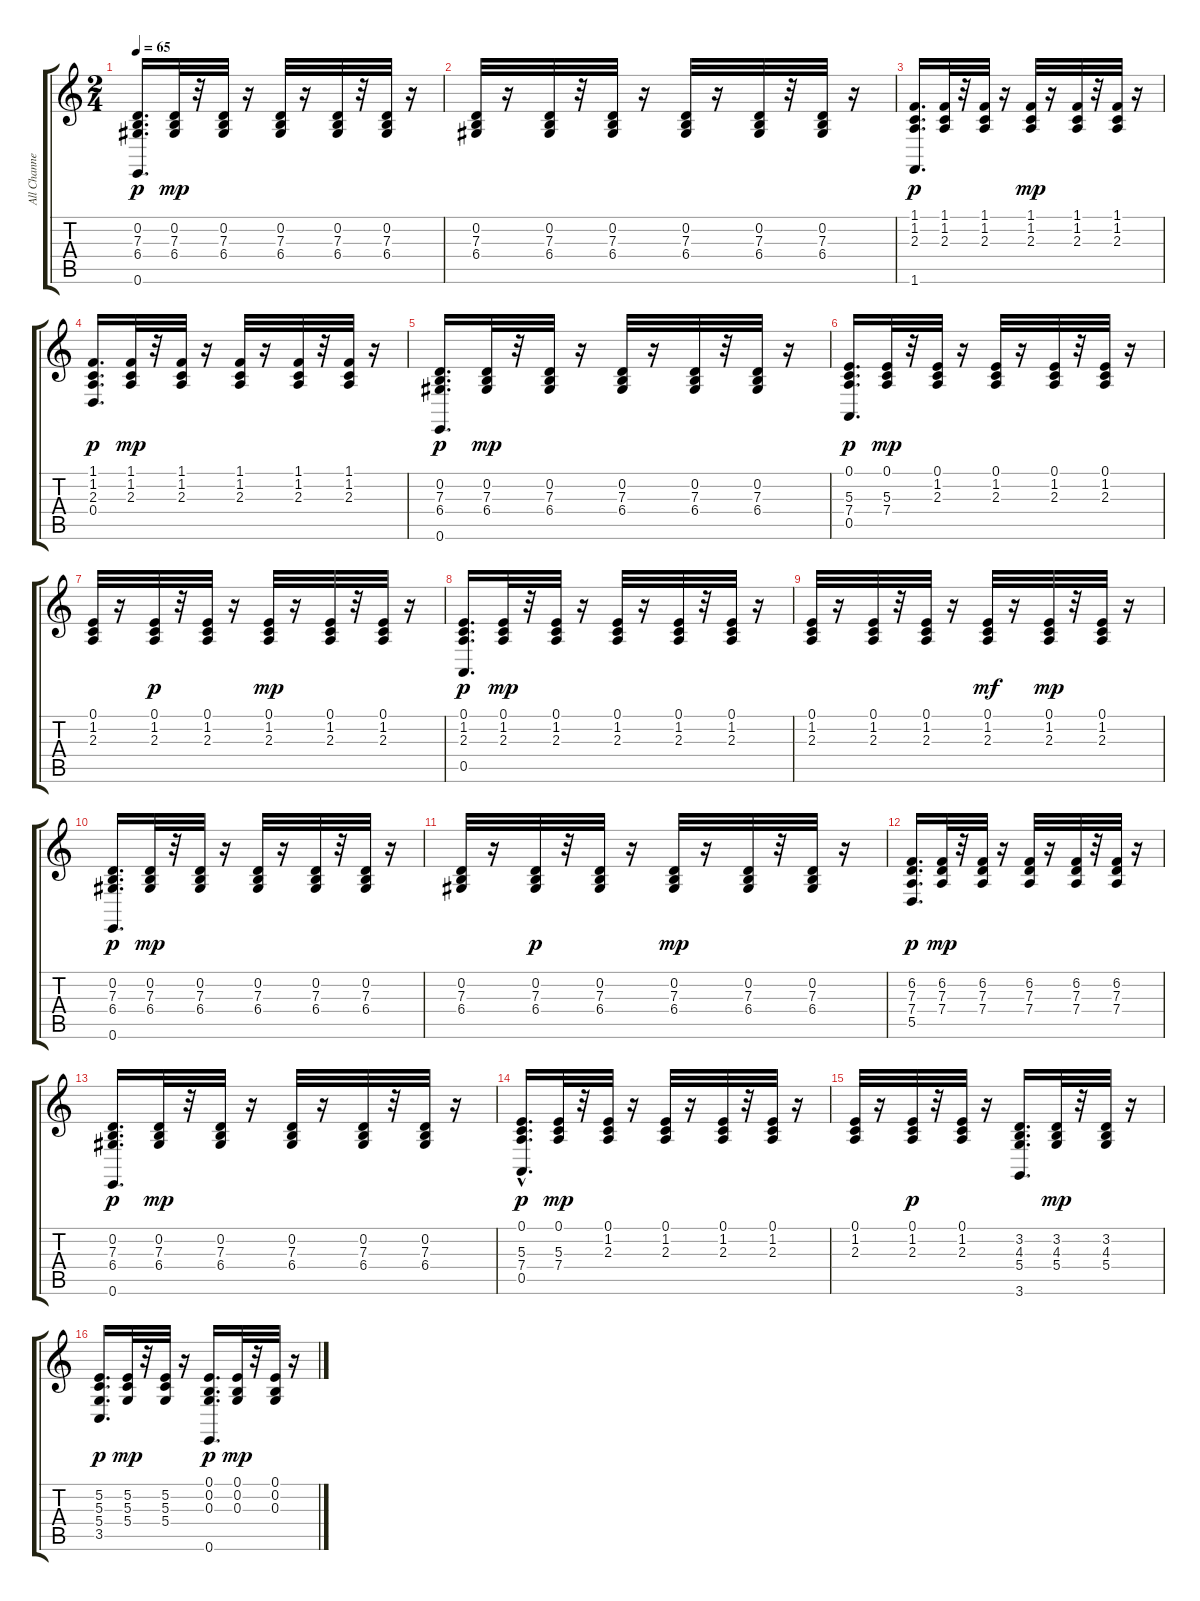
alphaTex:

\track ("All Channels*merged" "All Channe") {instrument electricpiano2}
\staff {score tabs}
\tuning (E4 B3 G3 D3 A2 E2) {hide}
\ts (2 4)
\tempo 65
\clef g2
\ks c
(0.2 7.3 6.4 0.6).16{d dy p} (0.2 7.3 6.4).32{dy mp} r.32 (0.2 7.3 6.4).32 r.16 (0.2 7.3 6.4).32 r.16 (0.2 7.3 6.4).32 r.32 (0.2 7.3 6.4).32 r.16 |
(0.2 7.3 6.4).32 r.16 (0.2 7.3 6.4).32 r.32 (0.2 7.3 6.4).32 r.16 (0.2 7.3 6.4).32 r.16 (0.2 7.3 6.4).32 r.32 (0.2 7.3 6.4).32 r.16 |
(1.1 1.2 2.3 1.6).16{d dy p} (1.1 1.2 2.3).32 r.32 (1.1 1.2 2.3).32 r.16 (1.1 1.2 2.3).32{dy mp} r.16 (1.1 1.2 2.3).32 r.32 (1.1 1.2 2.3).32 r.16 |
(1.1 1.2 2.3 0.4).16{d dy p} (1.1 1.2 2.3).32{dy mp} r.32 (1.1 1.2 2.3).32 r.16 (1.1 1.2 2.3).32 r.16 (1.1 1.2 2.3).32 r.32 (1.1 1.2 2.3).32 r.16 |
(0.2 7.3 6.4 0.6).16{d dy p} (0.2 7.3 6.4).32{dy mp} r.32 (0.2 7.3 6.4).32 r.16 (0.2 7.3 6.4).32 r.16 (0.2 7.3 6.4).32 r.32 (0.2 7.3 6.4).32 r.16 |
(0.1 5.3 7.4 0.5).16{d dy p} (0.1 5.3 7.4).32{dy mp} r.32 (0.1 1.2 2.3).32 r.16 (0.1 1.2 2.3).32 r.16 (0.1 1.2 2.3).32 r.32 (0.1 1.2 2.3).32 r.16 |
(0.1 1.2 2.3).32 r.16 (0.1 1.2 2.3).32{dy p} r.32 (0.1 1.2 2.3).32 r.16 (0.1 1.2 2.3).32{dy mp} r.16 (0.1 1.2 2.3).32 r.32 (0.1 1.2 2.3).32 r.16 |
(0.1 1.2 2.3 0.5).16{d dy p} (0.1 1.2 2.3).32{dy mp} r.32 (0.1 1.2 2.3).32 r.16 (0.1 1.2 2.3).32 r.16 (0.1 1.2 2.3).32 r.32 (0.1 1.2 2.3).32 r.16 |
(0.1 1.2 2.3).32 r.16 (0.1 1.2 2.3).32 r.32 (0.1 1.2 2.3).32 r.16 (0.1 1.2 2.3).32{dy mf} r.16 (0.1 1.2 2.3).32{dy mp} r.32 (0.1 1.2 2.3).32 r.16 |
(0.2 7.3 6.4 0.6).16{d dy p} (0.2 7.3 6.4).32{dy mp} r.32 (0.2 7.3 6.4).32 r.16 (0.2 7.3 6.4).32 r.16 (0.2 7.3 6.4).32 r.32 (0.2 7.3 6.4).32 r.16 |
(0.2 7.3 6.4).32 r.16 (0.2 7.3 6.4).32{dy p} r.32 (0.2 7.3 6.4).32 r.16 (0.2 7.3 6.4).32{dy mp} r.16 (0.2 7.3 6.4).32 r.32 (0.2 7.3 6.4).32 r.16 |
(6.2 7.3 7.4 5.5).16{d dy p} (6.2 7.3 7.4).32{dy mp} r.32 (6.2 7.3 7.4).32 r.16 (6.2 7.3 7.4).32 r.16 (6.2 7.3 7.4).32 r.32 (6.2 7.3 7.4).32 r.16 |
(0.2 7.3 6.4 0.6).16{d dy p} (0.2 7.3 6.4).32{dy mp} r.32 (0.2 7.3 6.4).32 r.16 (0.2 7.3 6.4).32 r.16 (0.2 7.3 6.4).32 r.32 (0.2 7.3 6.4).32 r.16 |
(0.1 5.3 7.4 0.5{hac}).16{d dy p} (0.1 5.3 7.4).32{dy mp} r.32 (0.1 1.2 2.3).32 r.16 (0.1 1.2 2.3).32 r.16 (0.1 1.2 2.3).32 r.32 (0.1 1.2 2.3).32 r.16 |
(0.1 1.2 2.3).32 r.16 (0.1 1.2 2.3).32{dy p} r.32 (0.1 1.2 2.3).32 r.16 (3.2 4.3 5.4 3.6).16{d} (3.2 4.3 5.4).32{dy mp} r.32 (3.2 4.3 5.4).32 r.16 |
(5.2 5.3 5.4 3.5).16{d dy p} (5.2 5.3 5.4).32{dy mp} r.32 (5.2 5.3 5.4).32 r.16 (0.1 0.2 0.3 0.6).16{d dy p} (0.1 0.2 0.3).32{dy mp} r.32 (0.1 0.2 0.3).32 r.16
